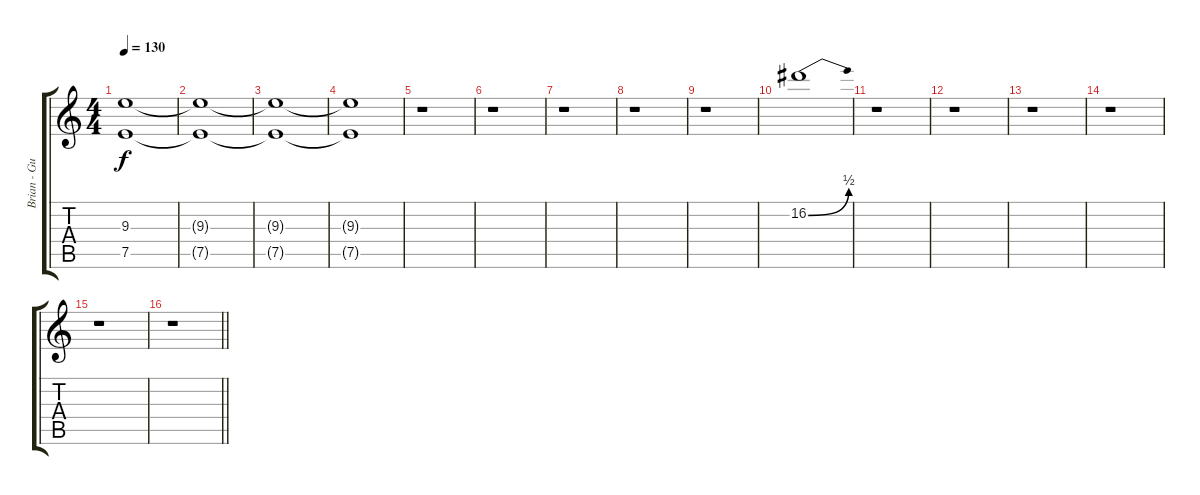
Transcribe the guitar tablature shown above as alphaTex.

\track ("Brian - Guitar Effects" "Brian - Gu") {instrument acousticguitarsteel}
\staff {score tabs}
\tuning (E4 B3 G3 D3 A2 E2) {hide}
\ts (4 4)
\tempo 130
\clef g2
\ks c
(9.3{t} 7.5{t}).1{dy f} |
(9.3{t} 7.5{t}).1 |
(9.3{t} 7.5{t}).1 |
(9.3{t} 7.5{t}).1 |
r.1 |
r.1 |
r.1 |
r.1 |
r.1 |
16.2{be (bend 0 0 60 2)}.1{instrument electricguitarjazz} |
r.1 |
r.1 |
r.1 |
r.1 |
r.1 |
\barLineRight lightlight
r.1
